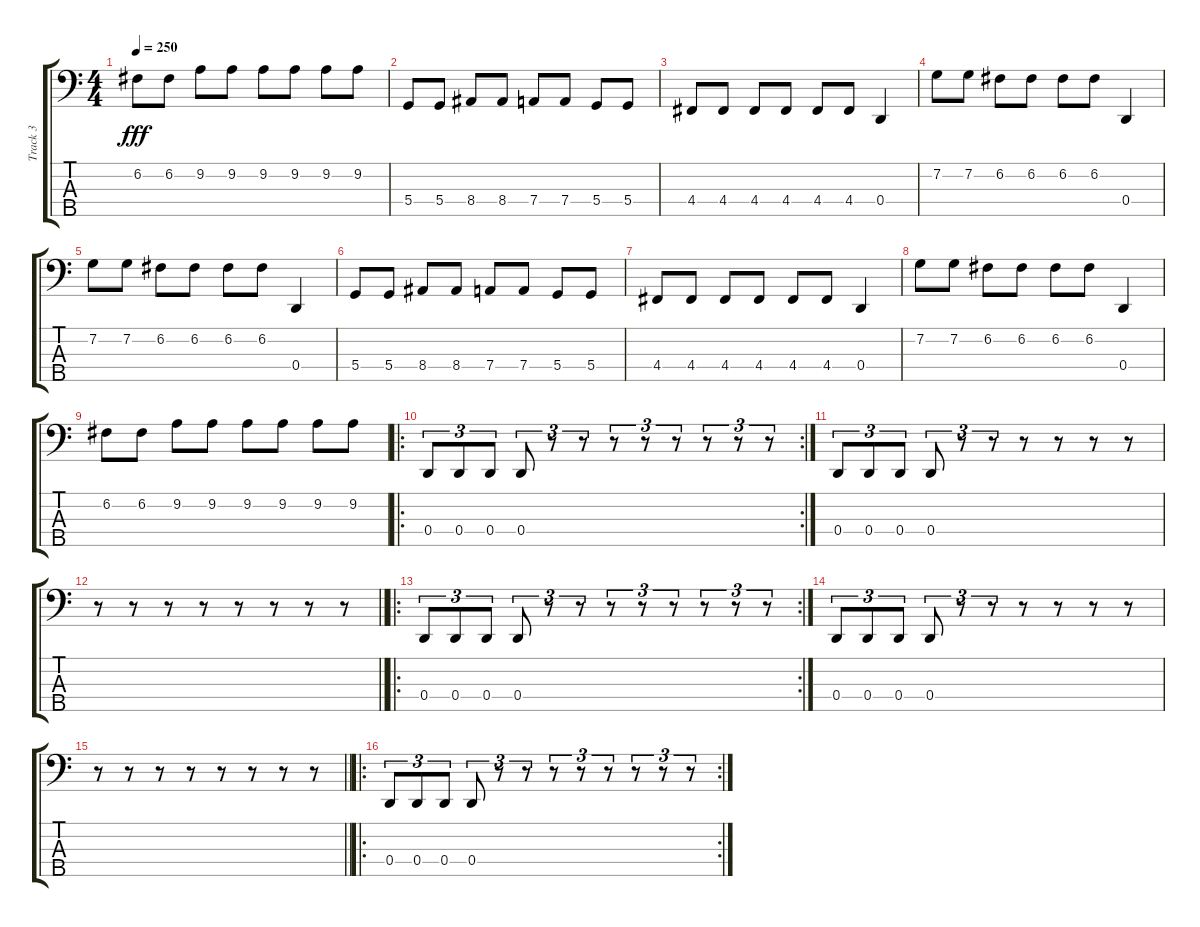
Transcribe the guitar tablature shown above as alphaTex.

\track ("Track 3" "Track 3") {instrument electricbasspick}
\staff {score tabs}
\tuning (F2 C2 G1 D1 A0) {hide}
\ts (4 4)
\tempo 250
\clef f4
\ks c
6.2.8{dy fff} 6.2.8 9.2.8 9.2.8 9.2.8 9.2.8 9.2.8 9.2.8 |
5.4.8 5.4.8 8.4.8 8.4.8 7.4.8 7.4.8 5.4.8 5.4.8 |
4.4.8 4.4.8 4.4.8 4.4.8 4.4.8 4.4.8 0.4.4 |
7.2.8 7.2.8 6.2.8 6.2.8 6.2.8 6.2.8 0.4.4 |
7.2.8 7.2.8 6.2.8 6.2.8 6.2.8 6.2.8 0.4.4 |
5.4.8 5.4.8 8.4.8 8.4.8 7.4.8 7.4.8 5.4.8 5.4.8 |
4.4.8 4.4.8 4.4.8 4.4.8 4.4.8 4.4.8 0.4.4 |
7.2.8 7.2.8 6.2.8 6.2.8 6.2.8 6.2.8 0.4.4 |
6.2.8 6.2.8 9.2.8 9.2.8 9.2.8 9.2.8 9.2.8 9.2.8 |
\ro
\rc 2
0.4.8{tu (3 2)} 0.4.8{tu (3 2)} 0.4.8{tu (3 2)} 0.4.8{tu (3 2)} r.8{tu (3 2)} r.8{tu (3 2)} r.8{tu (3 2)} r.8{tu (3 2)} r.8{tu (3 2)} r.8{tu (3 2)} r.8{tu (3 2)} r.8{tu (3 2)} |
0.4.8{tu (3 2)} 0.4.8{tu (3 2)} 0.4.8{tu (3 2)} 0.4.8{tu (3 2)} r.8{tu (3 2)} r.8{tu (3 2)} r.8 r.8 r.8 r.8 |
\barLineRight lightlight
r.8 r.8 r.8 r.8 r.8 r.8 r.8 r.8 |
\ro
\rc 2
0.4.8{tu (3 2)} 0.4.8{tu (3 2)} 0.4.8{tu (3 2)} 0.4.8{tu (3 2)} r.8{tu (3 2)} r.8{tu (3 2)} r.8{tu (3 2)} r.8{tu (3 2)} r.8{tu (3 2)} r.8{tu (3 2)} r.8{tu (3 2)} r.8{tu (3 2)} |
0.4.8{tu (3 2)} 0.4.8{tu (3 2)} 0.4.8{tu (3 2)} 0.4.8{tu (3 2)} r.8{tu (3 2)} r.8{tu (3 2)} r.8 r.8 r.8 r.8 |
\barLineRight lightlight
r.8 r.8 r.8 r.8 r.8 r.8 r.8 r.8 |
\ro
\rc 2
0.4.8{tu (3 2)} 0.4.8{tu (3 2)} 0.4.8{tu (3 2)} 0.4.8{tu (3 2)} r.8{tu (3 2)} r.8{tu (3 2)} r.8{tu (3 2)} r.8{tu (3 2)} r.8{tu (3 2)} r.8{tu (3 2)} r.8{tu (3 2)} r.8{tu (3 2)}
